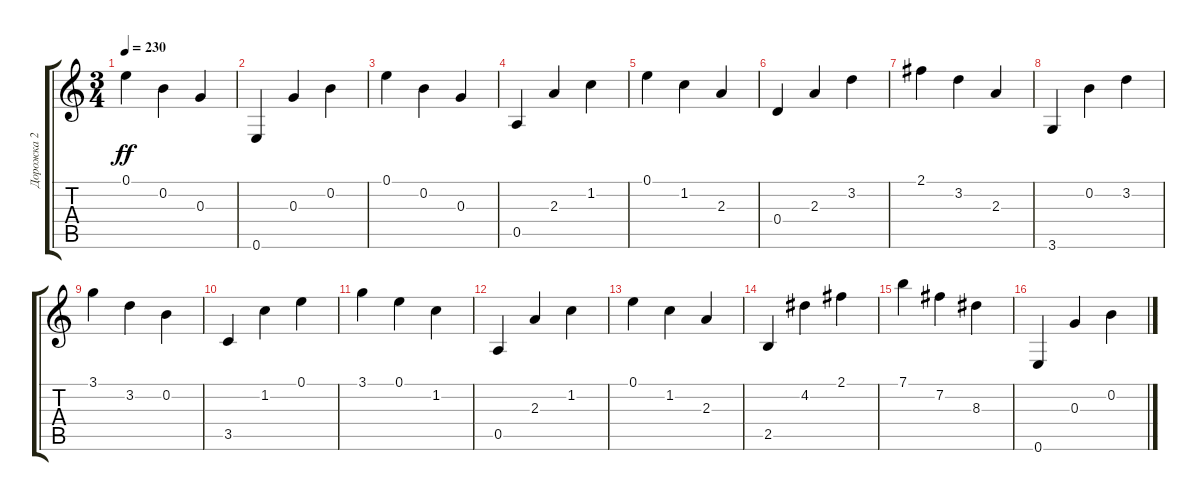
\track ("Дорожка 2" "Дорожка 2") {instrument acousticguitarsteel}
\staff {score tabs}
\tuning (E4 B3 G3 D3 A2 E2) {hide}
\ts (3 4)
\tempo 230
\clef g2
\ks c
0.1.4{dy ff} 0.2.4 0.3.4 |
0.6.4 0.3.4 0.2.4 |
0.1.4 0.2.4 0.3.4 |
0.5.4 2.3.4 1.2.4 |
0.1.4 1.2.4 2.3.4 |
0.4.4 2.3.4 3.2.4 |
2.1.4 3.2.4 2.3.4 |
3.6.4 0.2.4 3.2.4 |
3.1.4 3.2.4 0.2.4 |
3.5.4 1.2.4 0.1.4 |
3.1.4 0.1.4 1.2.4 |
0.5.4 2.3.4 1.2.4 |
0.1.4 1.2.4 2.3.4 |
2.5.4 4.2.4 2.1.4 |
7.1.4 7.2.4 8.3.4 |
0.6.4 0.3.4 0.2.4
